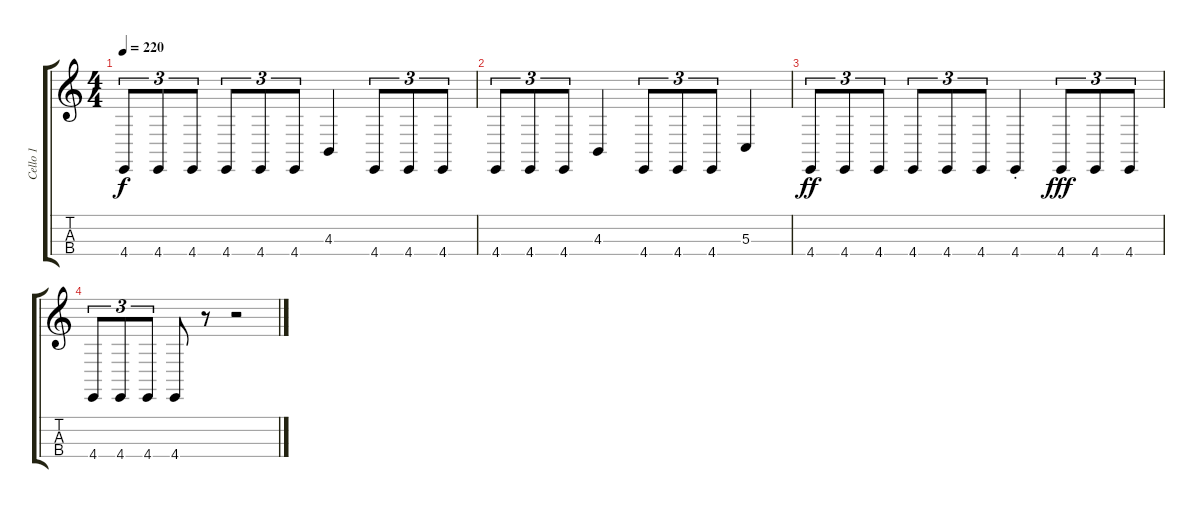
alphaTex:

\track ("Cello 1" "Cello 1") {instrument cello}
\staff {score tabs}
\tuning (A3 D3 G2 C2) {hide}
\ts (4 4)
\tempo 220
\clef g2
\ks c
4.4.8{tu (3 2) dy f} 4.4.8{tu (3 2)} 4.4.8{tu (3 2)} 4.4.8{tu (3 2)} 4.4.8{tu (3 2)} 4.4.8{tu (3 2)} 4.3.4 4.4.8{tu (3 2)} 4.4.8{tu (3 2)} 4.4.8{tu (3 2)} |
4.4.8{tu (3 2)} 4.4.8{tu (3 2)} 4.4.8{tu (3 2)} 4.3.4 4.4.8{tu (3 2)} 4.4.8{tu (3 2)} 4.4.8{tu (3 2)} 5.3.4 |
4.4.8{tu (3 2) dy ff} 4.4.8{tu (3 2)} 4.4.8{tu (3 2)} 4.4.8{tu (3 2)} 4.4.8{tu (3 2)} 4.4.8{tu (3 2)} 4.4{st}.4 4.4.8{tu (3 2) dy fff} 4.4.8{tu (3 2)} 4.4.8{tu (3 2)} |
4.4.8{tu (3 2)} 4.4.8{tu (3 2)} 4.4.8{tu (3 2)} 4.4.8 r.8 r.2
